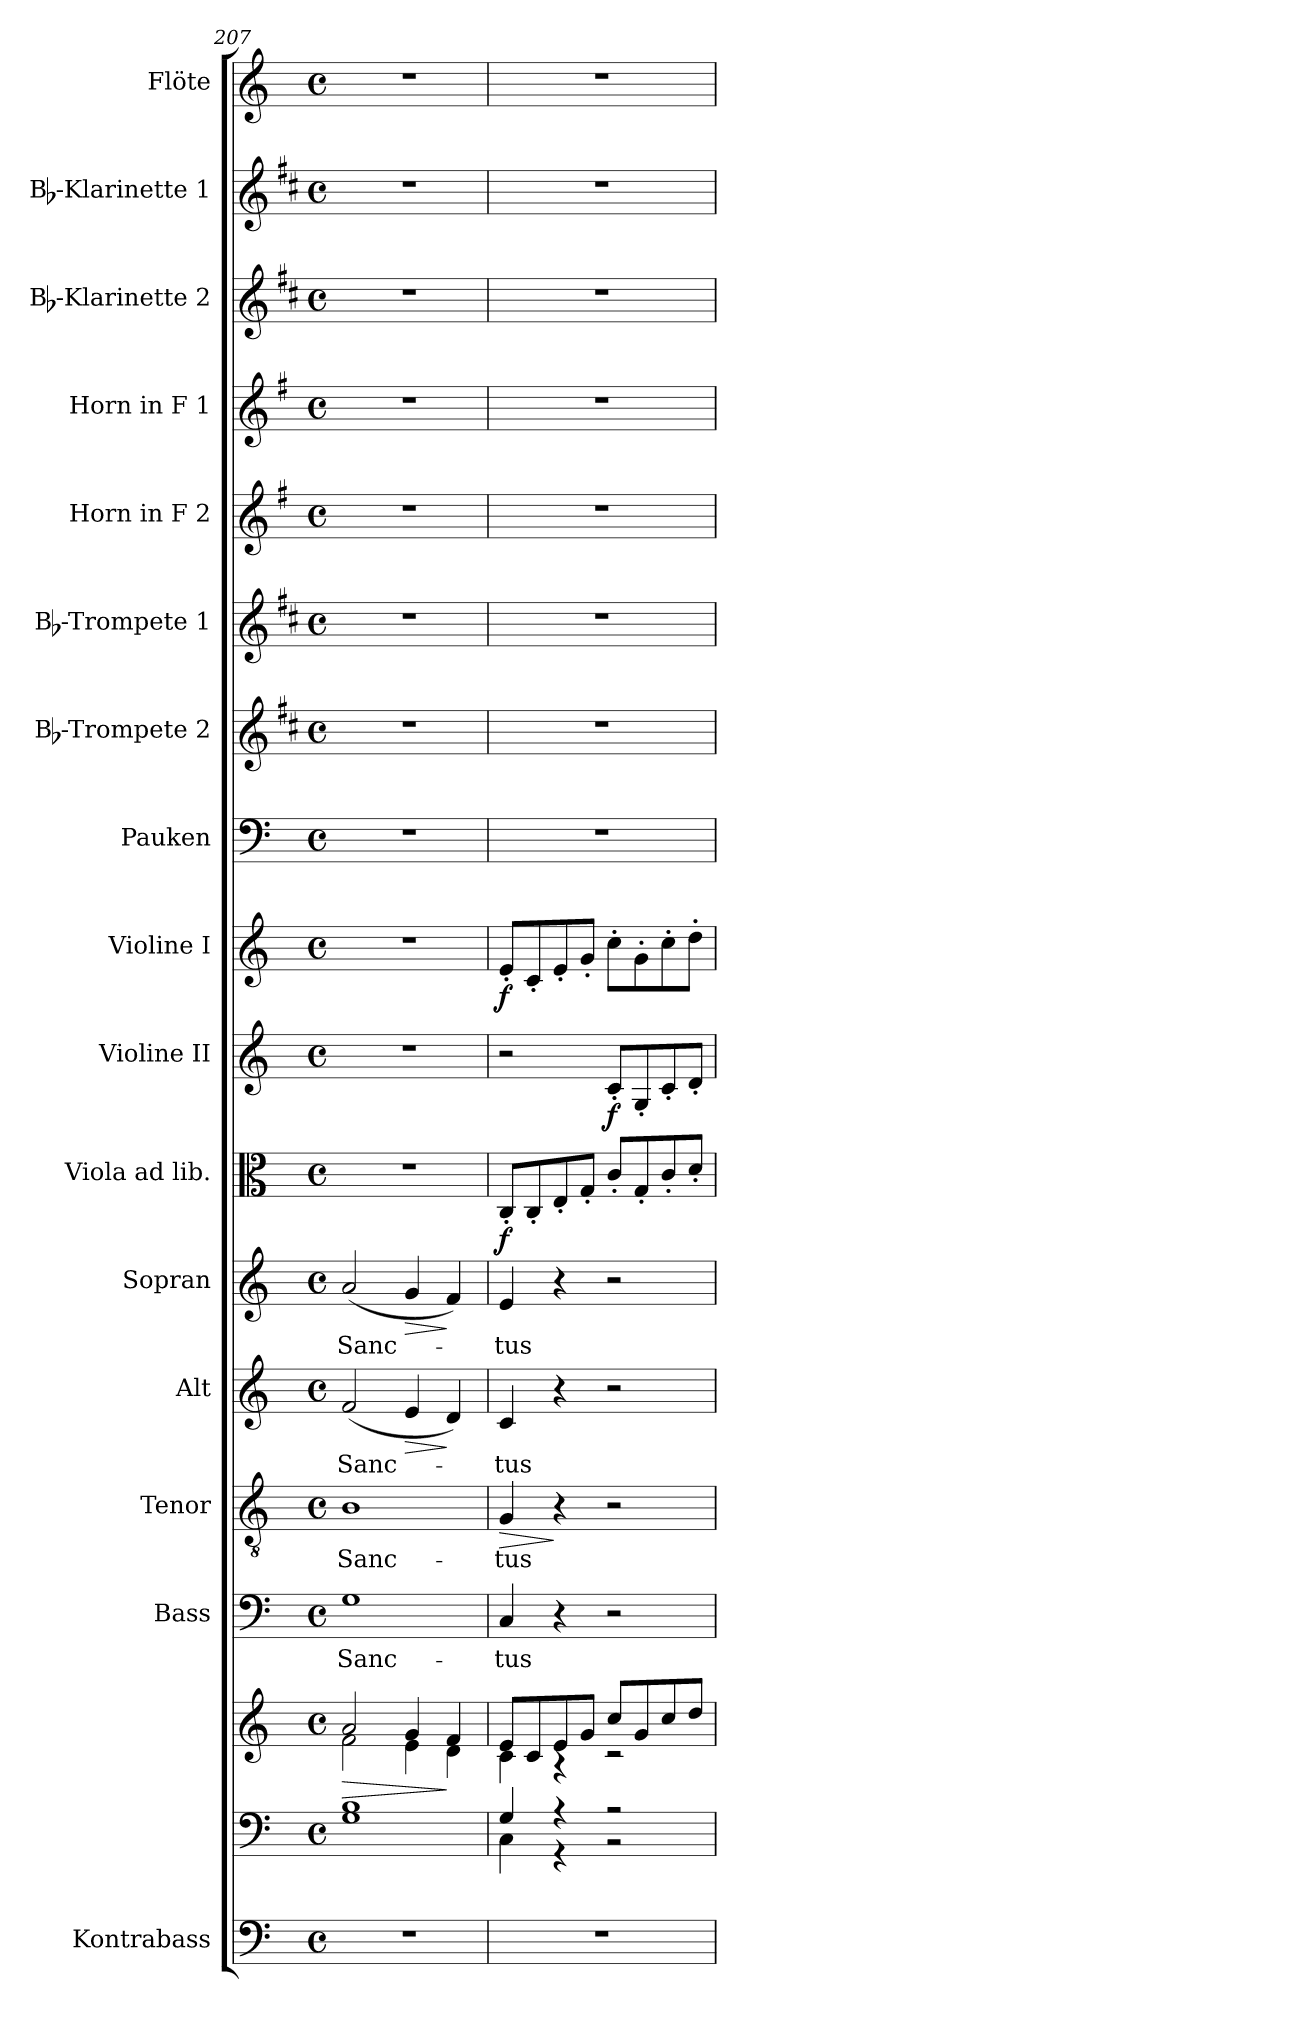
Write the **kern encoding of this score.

**kern	**kern	**kern	**dynam	**kern	**text	**kern	**text	**dynam	**kern	**text	**dynam	**kern	**text	**dynam	**kern	**dynam	**kern	**dynam	**kern	**dynam	**kern	**kern	**kern	**kern	**kern	**kern	**kern	**kern
*part17	*part16	*part16	*part16	*part15	*part15	*part14	*part14	*part14	*part13	*part13	*part13	*part12	*part12	*part12	*part11	*part11	*part10	*part10	*part9	*part9	*part8	*part7	*part6	*part5	*part4	*part3	*part2	*part1
*staff18	*staff17	*staff16	*staff16/17	*staff15	*staff15	*staff14	*staff14	*staff14	*staff13	*staff13	*staff13	*staff12	*staff12	*staff12	*staff11	*staff11	*staff10	*staff10	*staff9	*staff9	*staff8	*staff7	*staff6	*staff5	*staff4	*staff3	*staff2	*staff1
*I"Kontrabass	*	*	*	*I"Bass	*	*I"Tenor	*	*	*I"Alt	*	*	*I"Sopran	*	*	*I"Viola ad lib.	*	*I"Violine II	*	*I"Violine I	*	*I"Pauken	*I"Bb-Trompete 2	*I"Bb-Trompete 1	*I"Horn in F 2	*I"Horn in F 1	*I"Bb-Klarinette 2	*I"Bb-Klarinette 1	*I"Flöte
*I'Kb.	*	*	*	*I'B.	*	*I'T.	*	*	*I'A.	*	*	*I'S.	*	*	*I'Vla.	*	*I'Vl. II	*	*I'Vl. I	*	*I'Pk.	*I'Bb Trp. 2	*I'Bb Trp. 1	*	*	*I'Bb Kl. 2	*I'Bb Kl. 1	*I'Fl.
*clefF4	*clefF4	*clefG2	*	*clefF4	*	*clefGv2	*	*	*clefG2	*	*	*clefG2	*	*	*clefC3	*	*clefG2	*	*clefG2	*	*clefF4	*clefG2	*clefG2	*clefG2	*clefG2	*clefG2	*clefG2	*clefG2
*ITrd7c12	*	*	*	*	*	*	*	*	*	*	*	*	*	*	*	*	*	*	*	*	*	*ITrd1c2	*ITrd1c2	*ITrd4c7	*ITrd4c7	*ITrd1c2	*ITrd1c2	*
*k[]	*k[]	*k[]	*	*k[]	*	*k[]	*	*	*k[]	*	*	*k[]	*	*	*k[]	*	*k[]	*	*k[]	*	*k[]	*k[]	*k[]	*k[]	*k[]	*k[]	*k[]	*k[]
*C:	*C:	*C:	*	*C:	*	*C:	*	*	*C:	*	*	*C:	*	*	*C:	*	*C:	*	*C:	*	*C:	*C:	*C:	*C:	*C:	*C:	*C:	*C:
*M4/4	*M4/4	*M4/4	*	*M4/4	*	*M4/4	*	*	*M4/4	*	*	*M4/4	*	*	*M4/4	*	*M4/4	*	*M4/4	*	*M4/4	*M4/4	*M4/4	*M4/4	*M4/4	*M4/4	*M4/4	*M4/4
*met(c)	*met(c)	*met(c)	*	*met(c)	*	*met(c)	*	*	*met(c)	*	*	*met(c)	*	*	*met(c)	*	*met(c)	*	*met(c)	*	*met(c)	*met(c)	*met(c)	*met(c)	*met(c)	*met(c)	*met(c)	*met(c)
=207	=207	=207	=207	=207	=207	=207	=207	=207	=207	=207	=207	=207	=207	=207	=207	=207	=207	=207	=207	=207	=207	=207	=207	=207	=207	=207	=207	=207
*	*^	*	*	*	*	*	*	*	*	*	*	*	*	*	*	*	*	*	*	*	*	*	*	*	*	*	*	*
!	!	!	!	!LO:HP:b	!	!LO:LY:b	!	!LO:LY:b	!	!	!LO:LY:b	!	!	!LO:LY:b	!	!	!	!	!	!	!	!	!	!	!	!	!	!	!
*	*	*	*^	*	*	*	*	*	*	*	*	*	*	*	*	*	*	*	*	*	*	*	*	*	*	*	*	*	*
1r	1B	1G	2a/	2f\	>	1G	Sanc-	1B	Sanc-	.	(<2f/	Sanc-	.	(<2a/	Sanc-	.	1r	.	1r	.	1r	.	1r	1r	1r	1r	1r	1r	1r	1r
!	!	!	!	!	!	!	!	!	!	!	!	!	!LO:HP:b	!	!	!LO:HP:b	!	!	!	!	!	!	!	!	!	!	!	!	!	!
.	.	.	4g/	4e\	.	.	.	.	.	.	4e/	.	>	4g/	.	>	.	.	.	.	.	.	.	.	.	.	.	.	.	.
.	.	.	4f/	4d\	]	.	.	.	.	.	4d/)	.	]	4f/)	.	]	.	.	.	.	.	.	.	.	.	.	.	.	.	.
=208	=208	=208	=208	=208	=208	=208	=208	=208	=208	=208	=208	=208	=208	=208	=208	=208	=208	=208	=208	=208	=208	=208	=208	=208	=208	=208	=208	=208	=208	=208
!	!	!	!	!	!	!	!LO:LY:b	!	!LO:LY:b	!LO:HP:b	!	!LO:LY:b	!	!	!LO:LY:b	!	!	!LO:DY:b	!	!	!	!LO:DY:b	!	!	!	!	!	!	!	!
1r	4G/	4C\	8e/L	4c\	.	4C/	-tus	4G/	-tus	>	4c/	-tus	.	4e/	-tus	.	8C'</L	f	2r	.	8e'</L	f	1r	1r	1r	1r	1r	1r	1r	1r
.	.	.	8c/	.	.	.	.	.	.	.	.	.	.	.	.	.	8C'</	.	.	.	8c'</	.	.	.	.	.	.	.	.	.
.	4r	4r	8e/	4rG	.	4r	.	4r	.	]	4r	.	.	4r	.	.	8E'</	.	.	.	8e'</	.	.	.	.	.	.	.	.	.
.	.	.	8g/J	.	.	.	.	.	.	.	.	.	.	.	.	.	8G'</J	.	.	.	8g'</J	.	.	.	.	.	.	.	.	.
!	!	!	!	!	!	!	!	!	!	!	!	!	!	!	!	!	!	!	!	!LO:DY:b	!	!	!	!	!	!	!	!	!	!
.	2r	2r	8cc/L	2rc	.	2r	.	2r	.	.	2r	.	.	2r	.	.	8c'</L	.	8c'</L	f	8cc'>\L	.	.	.	.	.	.	.	.	.
.	.	.	8g/	.	.	.	.	.	.	.	.	.	.	.	.	.	8G'</	.	8G'</	.	8g'>\	.	.	.	.	.	.	.	.	.
.	.	.	8cc/	.	.	.	.	.	.	.	.	.	.	.	.	.	8c'</	.	8c'</	.	8cc'>\	.	.	.	.	.	.	.	.	.
.	.	.	8dd/J	.	.	.	.	.	.	.	.	.	.	.	.	.	8d'</J	.	8d'</J	.	8dd'>\J	.	.	.	.	.	.	.	.	.
*	*v	*v	*	*	*	*	*	*	*	*	*	*	*	*	*	*	*	*	*	*	*	*	*	*	*	*	*	*	*	*
*	*	*v	*v	*	*	*	*	*	*	*	*	*	*	*	*	*	*	*	*	*	*	*	*	*	*	*	*	*	*
=	=	=	=	=	=	=	=	=	=	=	=	=	=	=	=	=	=	=	=	=	=	=	=	=	=	=	=	=
*-	*-	*-	*-	*-	*-	*-	*-	*-	*-	*-	*-	*-	*-	*-	*-	*-	*-	*-	*-	*-	*-	*-	*-	*-	*-	*-	*-	*-
